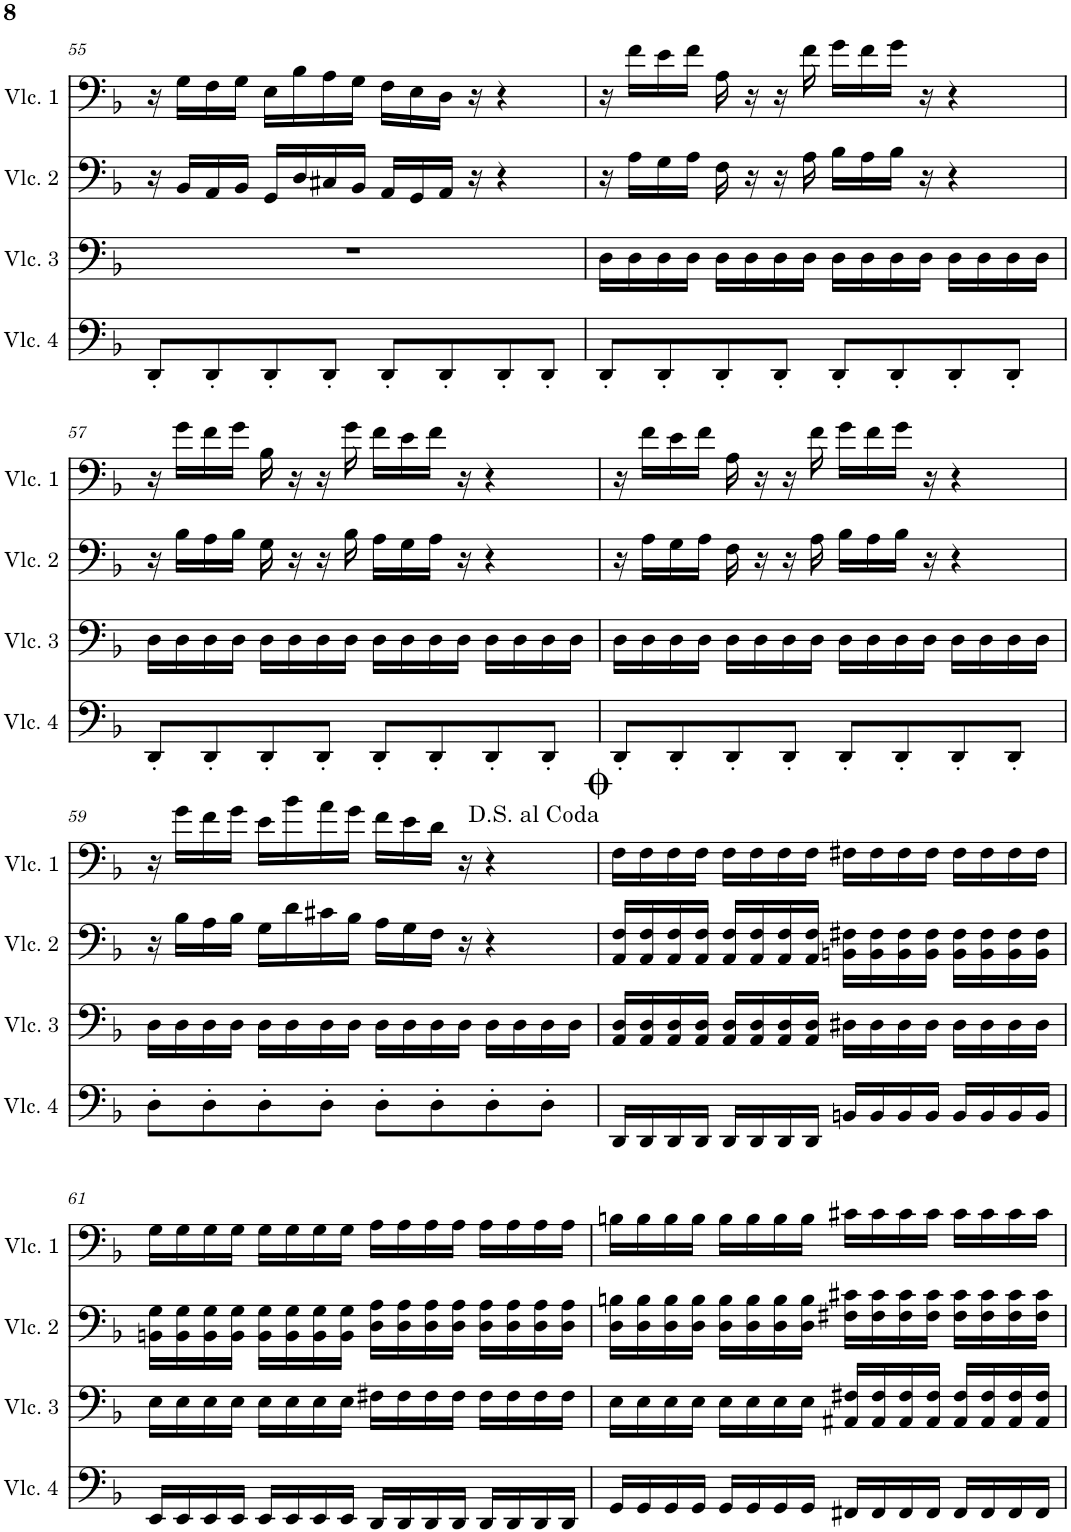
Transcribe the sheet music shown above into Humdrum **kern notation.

**kern	**kern	**kern	**kern
*part4	*part3	*part2	*part1
*staff4	*staff3	*staff2	*staff1
*I"Cello 4	*I"Cello 3	*I"Cello 2	*I"Cello 1
!!LO:PB:g=z
*clefF4	*clefF4	*clefF4	*clefF4
*k[b-]	*k[b-]	*k[b-]	*k[b-]
*M4/4	*M4/4	*M4/4	*M4/4
*met(c)	*met(c)	*met(c)	*met(c)
=55	=55	=55	=55
8DD'/L	1r	16r	16r
.	.	16BB-/LL	16G\LL
8DD'/	.	16AA/	16F\
.	.	16BB-/JJ	16G\JJ
8DD'/	.	16GG/LL	16E\LL
.	.	16D/	16B-\
8DD'/J	.	16C#X/	16A\
.	.	16BB-/JJ	16G\JJ
8DD'/L	.	16AA/LL	16F\LL
.	.	16GG/	16E\
8DD'/	.	16AA/JJ	16D\JJ
.	.	16r	16r
8DD'/	.	4r	4r
8DD'/J	.	.	.
=56	=56	=56	=56
8DD'/L	16D\LL	16r	16r
.	16D\	16A\LL	16f\LL
8DD'/	16D\	16G\	16e\
.	16D\JJ	16A\JJ	16f\JJ
8DD'/	16D\LL	16F\	16A\
.	16D\	16r	16r
8DD'/J	16D\	16r	16r
.	16D\JJ	16A\	16f\
8DD'/L	16D\LL	16B-\LL	16g\LL
.	16D\	16A\	16f\
8DD'/	16D\	16B-\JJ	16g\JJ
.	16D\JJ	16r	16r
8DD'/	16D\LL	4r	4r
.	16D\	.	.
8DD'/J	16D\	.	.
.	16D\JJ	.	.
!!LO:LB:g=z
=57	=57	=57	=57
8DD'/L	16D\LL	16r	16r
.	16D\	16B-\LL	16g\LL
8DD'/	16D\	16A\	16f\
.	16D\JJ	16B-\JJ	16g\JJ
8DD'/	16D\LL	16G\	16B-\
.	16D\	16r	16r
8DD'/J	16D\	16r	16r
.	16D\JJ	16B-\	16g\
8DD'/L	16D\LL	16A\LL	16f\LL
.	16D\	16G\	16e\
8DD'/	16D\	16A\JJ	16f\JJ
.	16D\JJ	16r	16r
8DD'/	16D\LL	4r	4r
.	16D\	.	.
8DD'/J	16D\	.	.
.	16D\JJ	.	.
=58	=58	=58	=58
8DD'/L	16D\LL	16r	16r
.	16D\	16A\LL	16f\LL
8DD'/	16D\	16G\	16e\
.	16D\JJ	16A\JJ	16f\JJ
8DD'/	16D\LL	16F\	16A\
.	16D\	16r	16r
8DD'/J	16D\	16r	16r
.	16D\JJ	16A\	16f\
8DD'/L	16D\LL	16B-\LL	16g\LL
.	16D\	16A\	16f\
8DD'/	16D\	16B-\JJ	16g\JJ
.	16D\JJ	16r	16r
8DD'/	16D\LL	4r	4r
.	16D\	.	.
8DD'/J	16D\	.	.
.	16D\JJ	.	.
!!LO:LB:g=z
=59	=59	=59	=59
8D'\L	16D\LL	16r	16r
.	16D\	16B-\LL	16g\LL
8D'\	16D\	16A\	16f\
.	16D\JJ	16B-\JJ	16g\JJ
8D'\	16D\LL	16G\LL	16e\LL
.	16D\	16d\	16b-\
8D'\J	16D\	16c#X\	16a\
.	16D\JJ	16B-\JJ	16g\JJ
8D'\L	16D\LL	16A\LL	16f\LL
.	16D\	16G\	16e\
8D'\	16D\	16F\JJ	16d\JJ
.	16D\JJ	16r	16r
8D'\	16D\LL	4r	4r
.	16D\	.	.
8D'\J	16D\	.	.
.	16D\JJ	.	.
=60	=60	=60	=60
16DD/LL	16AA/ 16D/LL	16AA/ 16F/LL	16F\LL
16DD/	16AA/ 16D/	16AA/ 16F/	16F\
16DD/	16AA/ 16D/	16AA/ 16F/	16F\
16DD/JJ	16AA/ 16D/JJ	16AA/ 16F/JJ	16F\JJ
16DD/LL	16AA/ 16D/LL	16AA/ 16F/LL	16F\LL
16DD/	16AA/ 16D/	16AA/ 16F/	16F\
16DD/	16AA/ 16D/	16AA/ 16F/	16F\
16DD/JJ	16AA/ 16D/JJ	16AA/ 16F/JJ	16F\JJ
16BBn/LL	16D#X\LL	16BBn\ 16F#X\LL	16F#X\LL
16BB/	16D#\	16BB\ 16F#\	16F#\
16BB/	16D#\	16BB\ 16F#\	16F#\
16BB/JJ	16D#\JJ	16BB\ 16F#\JJ	16F#\JJ
16BB/LL	16D#\LL	16BB\ 16F#\LL	16F#\LL
16BB/	16D#\	16BB\ 16F#\	16F#\
16BB/	16D#\	16BB\ 16F#\	16F#\
16BB/JJ	16D#\JJ	16BB\ 16F#\JJ	16F#\JJ
!!LO:LB:g=z
=61	=61	=61	=61
16EE/LL	16E\LL	16BBn\ 16G\LL	16G\LL
16EE/	16E\	16BB\ 16G\	16G\
16EE/	16E\	16BB\ 16G\	16G\
16EE/JJ	16E\JJ	16BB\ 16G\JJ	16G\JJ
16EE/LL	16E\LL	16BB\ 16G\LL	16G\LL
16EE/	16E\	16BB\ 16G\	16G\
16EE/	16E\	16BB\ 16G\	16G\
16EE/JJ	16E\JJ	16BB\ 16G\JJ	16G\JJ
16DD/LL	16F#X\LL	16D\ 16A\LL	16A\LL
16DD/	16F#\	16D\ 16A\	16A\
16DD/	16F#\	16D\ 16A\	16A\
16DD/JJ	16F#\JJ	16D\ 16A\JJ	16A\JJ
16DD/LL	16F#\LL	16D\ 16A\LL	16A\LL
16DD/	16F#\	16D\ 16A\	16A\
16DD/	16F#\	16D\ 16A\	16A\
16DD/JJ	16F#\JJ	16D\ 16A\JJ	16A\JJ
=62	=62	=62	=62
16GG/LL	16E\LL	16D\ 16Bn\LL	16Bn\LL
16GG/	16E\	16D\ 16B\	16B\
16GG/	16E\	16D\ 16B\	16B\
16GG/JJ	16E\JJ	16D\ 16B\JJ	16B\JJ
16GG/LL	16E\LL	16D\ 16B\LL	16B\LL
16GG/	16E\	16D\ 16B\	16B\
16GG/	16E\	16D\ 16B\	16B\
16GG/JJ	16E\JJ	16D\ 16B\JJ	16B\JJ
16FF#X/LL	16AA#X/ 16F#X/LL	16F#X\ 16c#X\LL	16c#X\LL
16FF#/	16AA#/ 16F#/	16F#\ 16c#\	16c#\
16FF#/	16AA#/ 16F#/	16F#\ 16c#\	16c#\
16FF#/JJ	16AA#/ 16F#/JJ	16F#\ 16c#\JJ	16c#\JJ
16FF#/LL	16AA#/ 16F#/LL	16F#\ 16c#\LL	16c#\LL
16FF#/	16AA#/ 16F#/	16F#\ 16c#\	16c#\
16FF#/	16AA#/ 16F#/	16F#\ 16c#\	16c#\
16FF#/JJ	16AA#/ 16F#/JJ	16F#\ 16c#\JJ	16c#\JJ
=	=	=	=
*-	*-	*-	*-
